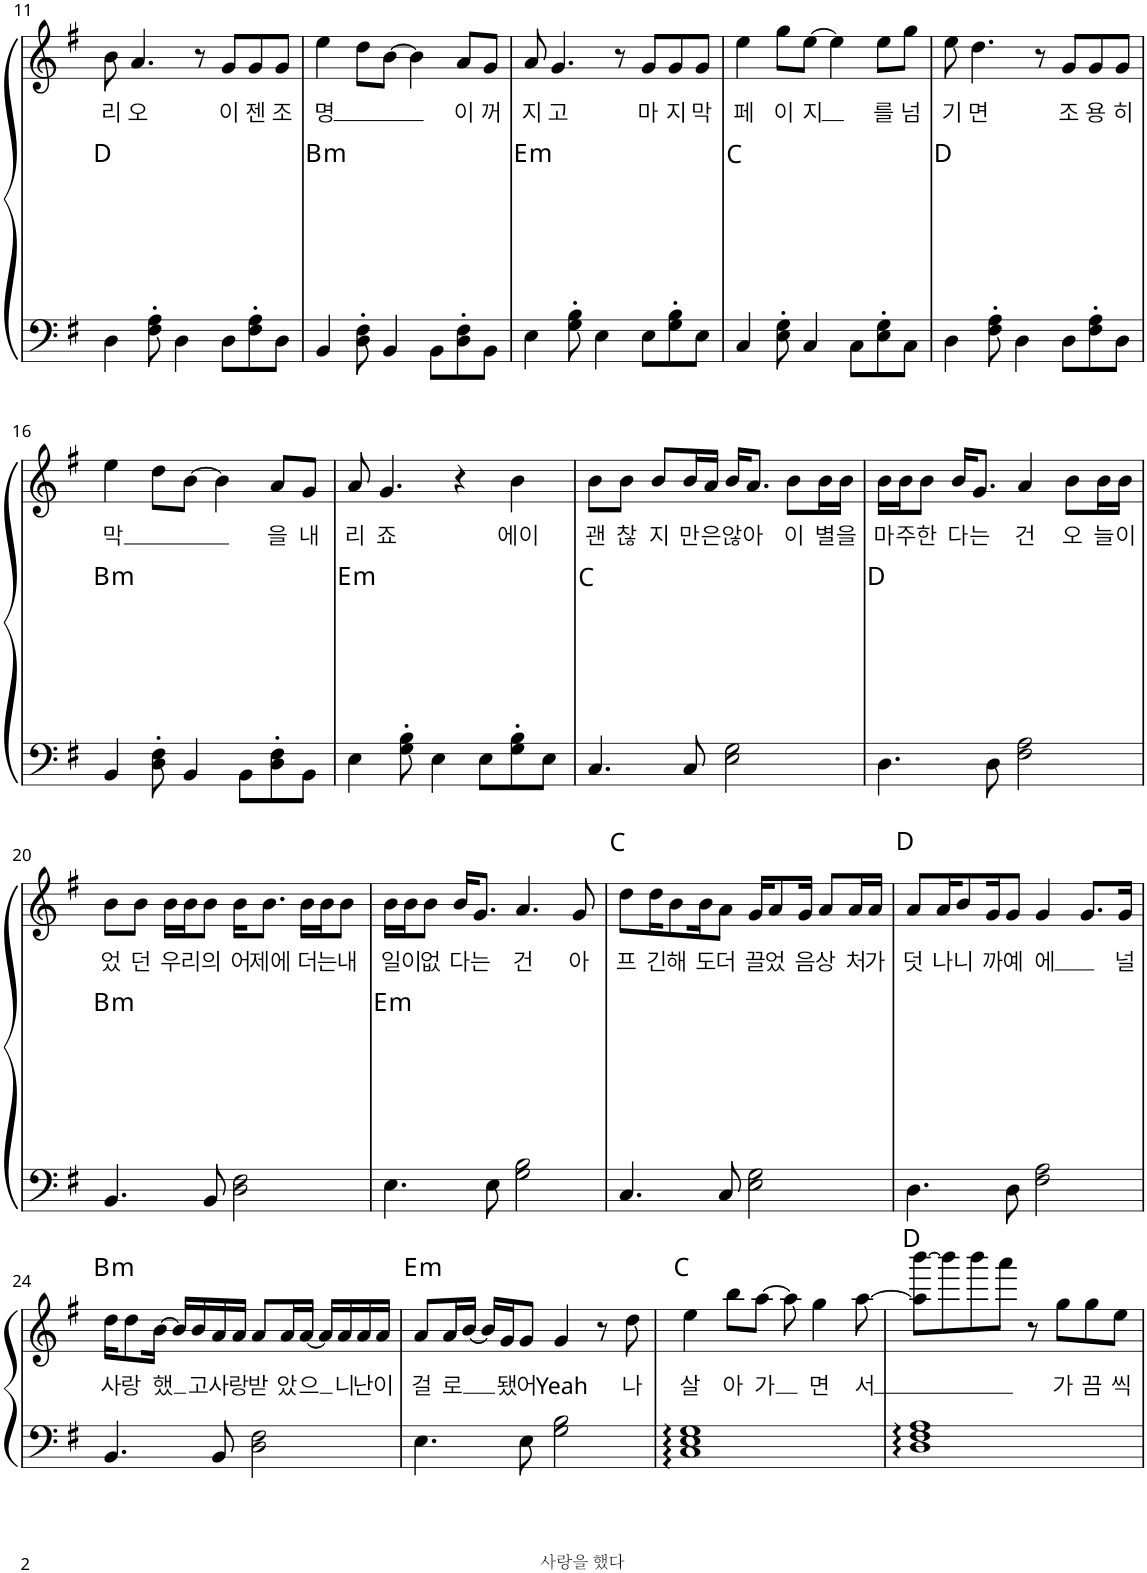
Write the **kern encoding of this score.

**kern	**kern	**text	**harte
*part1	*part1	*part1	*part1
*staff2	*staff1	*staff1	*
*I"Piano	*	*	*
*I'Pno	*	*	*
!!LO:PB:g=z
*clefF4	*clefG2	*	*
*k[f#]	*k[f#]	*	*
*M4/4	*M4/4	*	*
=11	=11	=11	=11
!	!	!LO:LY:b	!
4D\	8b\	리	D:maj
!	!	!LO:LY:b	!
.	4.a/	오	.
8F#\' 8A\'	.	.	.
4D\	.	.	.
.	8r	.	.
!	!	!LO:LY:b	!
8D\L	8g/L	이	.
!	!	!LO:LY:b	!
8F#\' 8A\'	8g/	젠	.
!	!	!LO:LY:b	!
8D\J	8g/J	조	.
=12	=12	=12	=12
!	!	!LO:LY:b	!LO:H:kt=m
4BB/	4ee\	-명	B:min
8D\' 8F#\'	8dd\L	.	.
4BB/	[8b\J	.	.
.	4b\]	.	.
8BB\L	.	.	.
!	!	!LO:LY:b	!
8D\' 8F#\'	8a/L	이	.
!	!	!LO:LY:b	!
8BB\J	8g/J	꺼	.
=13	=13	=13	=13
!	!	!LO:LY:b	!LO:H:kt=m
4E\	8a/	지	E:min
!	!	!LO:LY:b	!
.	4.g/	고	.
8G\' 8B\'	.	.	.
4E\	.	.	.
.	8r	.	.
!	!	!LO:LY:b	!
8E\L	8g/L	마	.
!	!	!LO:LY:b	!
8G\' 8B\'	8g/	지	.
!	!	!LO:LY:b	!
8E\J	8g/J	막	.
=14	=14	=14	=14
!	!	!LO:LY:b	!
4C/	4ee\	페	C:maj
!	!	!LO:LY:b	!
8E\' 8G\'	8gg\L	이	.
!	!	!LO:LY:b	!
4C/	[8ee\J	-지	.
.	4ee\]	.	.
8C\L	.	.	.
!	!	!LO:LY:b	!
8E\' 8G\'	8ee\L	를	.
!	!	!LO:LY:b	!
8C\J	8gg\J	넘	.
=15	=15	=15	=15
!	!	!LO:LY:b	!
4D\	8ee\	기	D:maj
!	!	!LO:LY:b	!
.	4.dd\	면	.
8F#\' 8A\'	.	.	.
4D\	.	.	.
.	8r	.	.
!	!	!LO:LY:b	!
8D\L	8g/L	조	.
!	!	!LO:LY:b	!
8F#\' 8A\'	8g/	용	.
!	!	!LO:LY:b	!
8D\J	8g/J	히	.
!!LO:LB:g=z
=16	=16	=16	=16
!	!	!LO:LY:b	!LO:H:kt=m
4BB/	4ee\	-막	B:min
8D\' 8F#\'	8dd\L	.	.
4BB/	[8b\J	.	.
.	4b\]	.	.
8BB\L	.	.	.
!	!	!LO:LY:b	!
8D\' 8F#\'	8a/L	을	.
!	!	!LO:LY:b	!
8BB\J	8g/J	내	.
=17	=17	=17	=17
!	!	!LO:LY:b	!LO:H:kt=m
4E\	8a/	리	E:min
!	!	!LO:LY:b	!
.	4.g/	죠	.
8G\' 8B\'	.	.	.
4E\	.	.	.
.	4r	.	.
8E\L	.	.	.
!	!	!LO:LY:b	!
8G\' 8B\'	4b\	에이	.
8E\J	.	.	.
=18	=18	=18	=18
!	!	!LO:LY:b	!
4.C/	8b\L	괜	C:maj
!	!	!LO:LY:b	!
.	8b\J	찮	.
!	!	!LO:LY:b	!
.	8b/L	지	.
!	!	!LO:LY:b	!
8C/	16b/L	만	.
!	!	!LO:LY:b	!
.	16a/JJ	은	.
!	!	!LO:LY:b	!
2E\ 2G\	16b/KL	않	.
!	!	!LO:LY:b	!
.	8.a/J	아	.
!	!	!LO:LY:b	!
.	8b\L	이	.
!	!	!LO:LY:b	!
.	16b\L	별	.
!	!	!LO:LY:b	!
.	16b\JJ	을	.
=19	=19	=19	=19
!	!	!LO:LY:b	!
4.D\	16b\LL	마	D:maj
!	!	!LO:LY:b	!
.	16b\J	주	.
!	!	!LO:LY:b	!
.	8b\J	한	.
!	!	!LO:LY:b	!
.	16b/KL	다	.
!	!	!LO:LY:b	!
.	8.g/J	는	.
8D\	.	.	.
!	!	!LO:LY:b	!
2F#\ 2A\	4a/	건	.
!	!	!LO:LY:b	!
.	8b\L	오	.
!	!	!LO:LY:b	!
.	16b\L	늘	.
!	!	!LO:LY:b	!
.	16b\JJ	이	.
!!LO:LB:g=z
=20	=20	=20	=20
!	!	!LO:LY:b	!LO:H:kt=m
4.BB/	8b\L	었	B:min
!	!	!LO:LY:b	!
.	8b\J	던	.
!	!	!LO:LY:b	!
.	16b\LL	우	.
!	!	!LO:LY:b	!
.	16b\J	리	.
!	!	!LO:LY:b	!
8BB/	8b\J	의	.
!	!	!LO:LY:b	!
2D\ 2F#\	16b\KL	어	.
!	!	!LO:LY:b	!
.	8.b\J	제에	.
!	!	!LO:LY:b	!
.	16b\LL	더	.
!	!	!LO:LY:b	!
.	16b\J	는	.
!	!	!LO:LY:b	!
.	8b\J	내	.
=21	=21	=21	=21
!	!	!LO:LY:b	!LO:H:kt=m
4.E\	16b\LL	일	E:min
!	!	!LO:LY:b	!
.	16b\J	이	.
!	!	!LO:LY:b	!
.	8b\J	없	.
!	!	!LO:LY:b	!
.	16b/KL	다	.
!	!	!LO:LY:b	!
.	8.g/J	는	.
8E\	.	.	.
!	!	!LO:LY:b	!
2G\ 2B\	4.a/	건	.
!	!	!LO:LY:b	!
.	8g/	아	.
=22	=22	=22	=22
!	!	!LO:LY:b	!
4.C/	8dd\L	프	C:maj
!	!	!LO:LY:b	!
.	16dd\K	긴	.
!	!	!LO:LY:b	!
.	8b\	해	.
!	!	!LO:LY:b	!
.	16b\K	도	.
!	!	!LO:LY:b	!
8C/	8a\J	더	.
!	!	!LO:LY:b	!
2E\ 2G\	16g/KL	끌	.
!	!	!LO:LY:b	!
.	8a/	었	.
!	!	!LO:LY:b	!
.	16g/Jk	음	.
!	!	!LO:LY:b	!
.	8a/L	상	.
!	!	!LO:LY:b	!
.	16a/L	처	.
!	!	!LO:LY:b	!
.	16a/JJ	가	.
=23	=23	=23	=23
!	!	!LO:LY:b	!
4.D\	8a/L	덧	D:maj
!	!	!LO:LY:b	!
.	16a/K	나	.
!	!	!LO:LY:b	!
.	8b/	니	.
!	!	!LO:LY:b	!
.	16g/K	까	.
!	!	!LO:LY:b	!
8D\	8g/J	예	.
!	!	!LO:LY:b	!
2F#\ 2A\	4g/	-에	.
.	8.g/L	.	.
!	!	!LO:LY:b	!
.	16g/Jk	널	.
!!LO:LB:g=z
=24	=24	=24	=24
!	!	!LO:LY:b	!LO:H:kt=m
4.BB/	16dd\KL	사	B:min
!	!	!LO:LY:b	!
.	8dd\	랑	.
!	!	!LO:LY:b	!
.	[16b\Jk	-했	.
.	16b/LL]	.	.
!	!	!LO:LY:b	!
.	16b/	고	.
!	!	!LO:LY:b	!
8BB/	16a/	사	.
!	!	!LO:LY:b	!
.	16a/JJ	랑	.
!	!	!LO:LY:b	!
2D\ 2F#\	8a/L	받	.
!	!	!LO:LY:b	!
.	16a/L	았	.
!	!	!LO:LY:b	!
.	[16a/JJ	으	.
.	16a/LL]	.	.
!	!	!LO:LY:b	!
.	16a/	니	.
!	!	!LO:LY:b	!
.	16a/	난	.
!	!	!LO:LY:b	!
.	16a/JJ	이	.
=25	=25	=25	=25
!	!	!LO:LY:b	!LO:H:kt=m
4.E\	8a/L	걸	E:min
!	!	!LO:LY:b	!
.	16a/L	-로	.
.	[16b/JJ	.	.
.	16b/LL]	.	.
!	!	!LO:LY:b	!
.	16g/J	됐	.
!	!	!LO:LY:b	!
8E\	8g/J	-어	.
!	!	!LO:LY:b	!
2G\ 2B\	4g/	Yeah	.
.	8r	.	.
!	!	!LO:LY:b	!
.	8dd\	-나	.
=26	=26	=26	=26
!	!	!LO:LY:b	!
1C 1E 1G	4ee\	살	C:maj
!	!	!LO:LY:b	!
.	8bb\L	아	.
!	!	!LO:LY:b	!
.	[8aa\J	-가	.
.	8aa\]	.	.
!	!	!LO:LY:b	!
.	4gg\	면	.
!	!	!LO:LY:b	!
.	[8aa\	-서	.
=27	=27	=27	=27
1D 1F# 1A	8aa\] [8bbb\L	.	D:maj
.	8bbb\]	.	.
.	8bbb\	.	.
.	8aaa\J	.	.
.	8r	.	.
!	!	!LO:LY:b	!
.	8gg\L	가	.
!	!	!LO:LY:b	!
.	8gg\	끔	.
!	!	!LO:LY:b	!
.	8ee\J	씩	.
=	=	=	=
*-	*-	*-	*-
